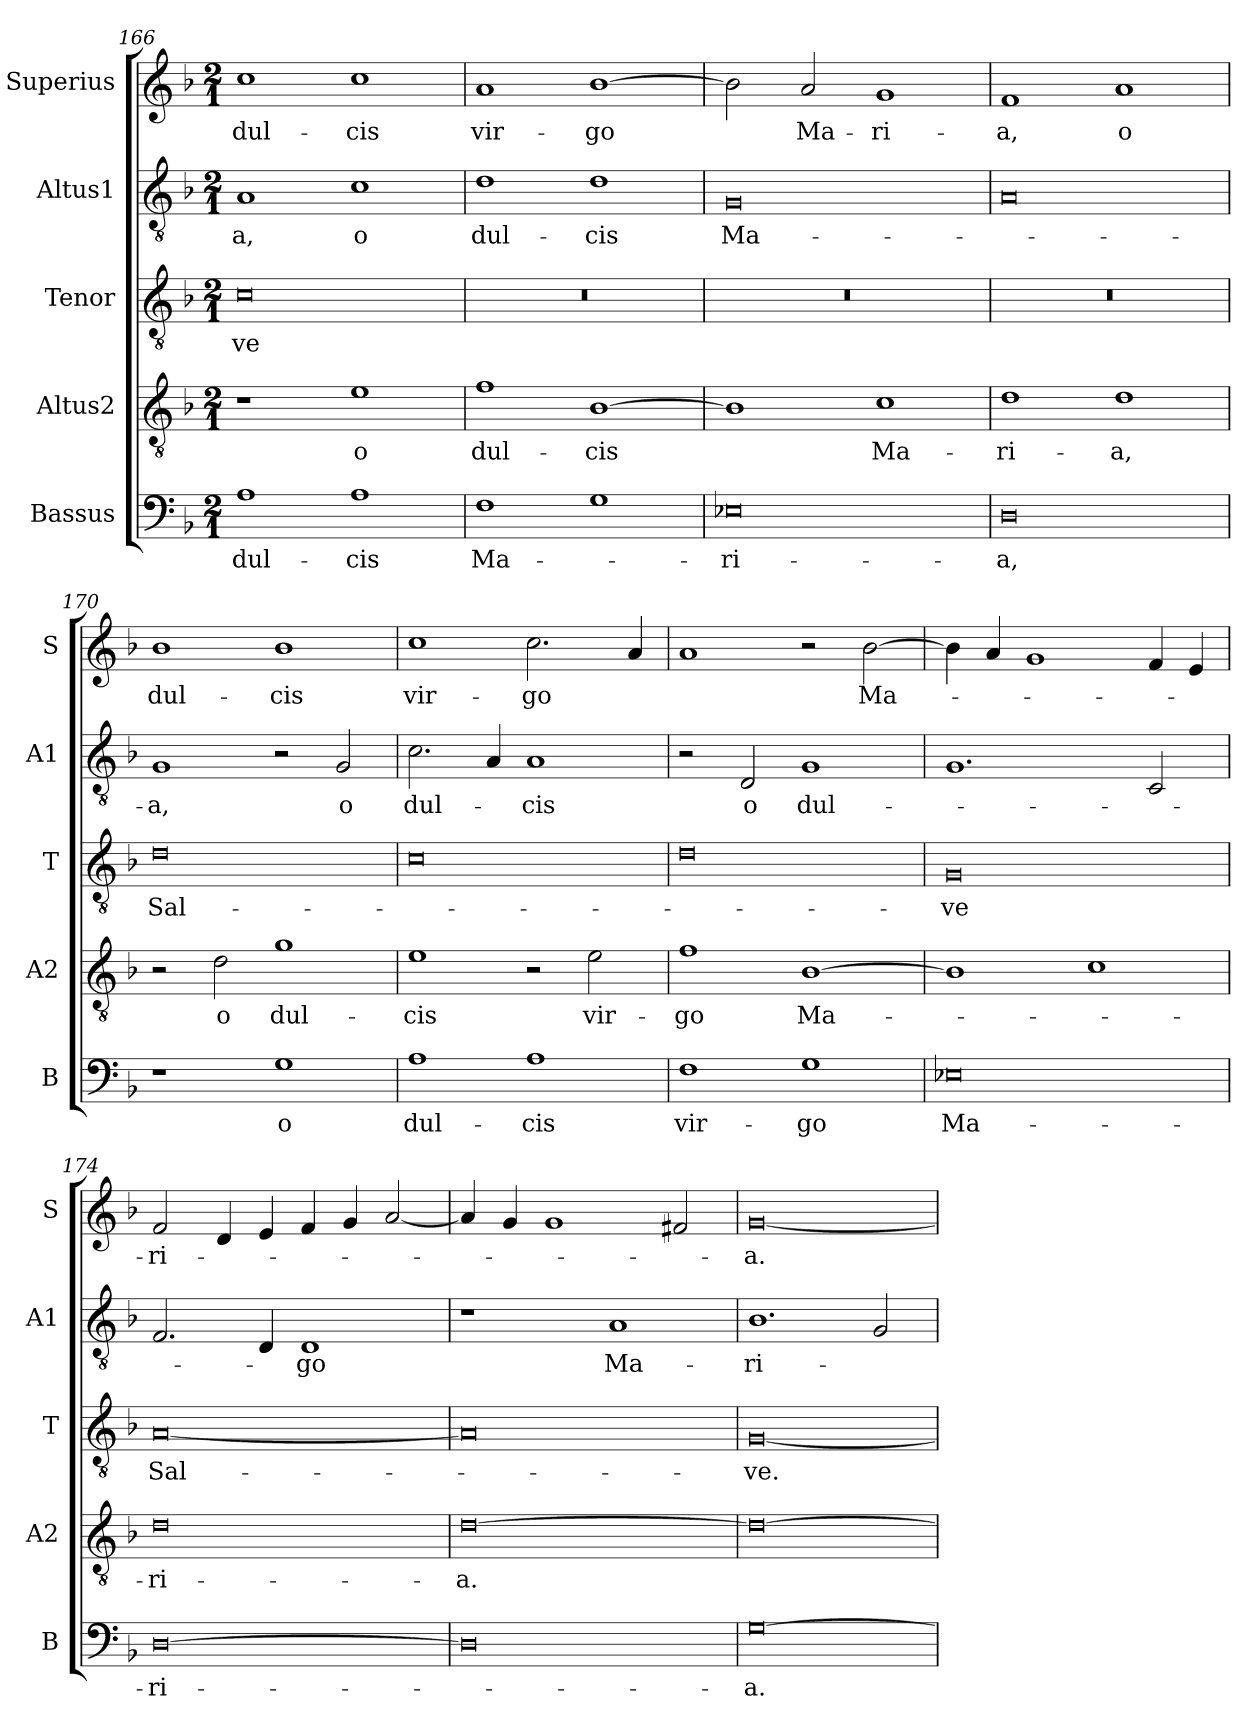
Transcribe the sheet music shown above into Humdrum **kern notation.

**kern	**text	**kern	**text	**kern	**text	**kern	**text	**kern	**text
*part5	*part5	*part4	*part4	*part3	*part3	*part2	*part2	*part1	*part1
*staff5	*staff5	*staff4	*staff4	*staff3	*staff3	*staff2	*staff2	*staff1	*staff1
*I"Bassus	*	*I"Altus2	*	*I"Tenor	*	*I"Altus1	*	*I"Superius	*
*I'B	*	*I'A2	*	*I'T	*	*I'A1	*	*I'S	*
*clefF4	*	*clefGv2	*	*clefGv2	*	*clefGv2	*	*clefG2	*
*k[b-]	*	*k[b-]	*	*k[b-]	*	*k[b-]	*	*k[b-]	*
*M2/1	*	*M2/1	*	*M2/1	*	*M2/1	*	*M2/1	*
=166	=166	=166	=166	=166	=166	=166	=166	=166	=166
1A	dul-	1r	.	0c	-ve	1A	-a,	1cc	dul-
1A	-cis	1e	o	.	.	1c	o	1cc	-cis
=167	=167	=167	=167	=167	=167	=167	=167	=167	=167
1F	Ma-	1f	dul-	0r	.	1d	dul-	1a	vir-
1G	.	[1B-	-cis	.	.	1d	-cis	[1b-	-go
=168	=168	=168	=168	=168	=168	=168	=168	=168	=168
0E-X	-ri-	1B-]	.	0r	.	0G	Ma-	2b-\]	.
.	.	.	.	.	.	.	.	2a/	Ma-
.	.	1c	Ma-	.	.	.	.	1g	-ri-
=169	=169	=169	=169	=169	=169	=169	=169	=169	=169
0D	-a,	1d	-ri-	0r	.	0A	.	1f	-a,
.	.	1d	-a,	.	.	.	.	1a	o
=170	=170	=170	=170	=170	=170	=170	=170	=170	=170
1r	.	2r	.	0d	Sal-	1G	-a,	1b-	dul-
.	.	2d\	o	.	.	.	.	.	.
1G	o	1g	dul-	.	.	2r	.	1b-	-cis
.	.	.	.	.	.	2G/	o	.	.
=171	=171	=171	=171	=171	=171	=171	=171	=171	=171
1A	dul-	1e	-cis	0c	.	2.c\	dul-	1cc	vir-
.	.	.	.	.	.	4A/	.	.	.
1A	-cis	2r	.	.	.	1A	-cis	2.cc\	-go
.	.	2e\	vir-	.	.	.	.	.	.
.	.	.	.	.	.	.	.	4a/	.
=172	=172	=172	=172	=172	=172	=172	=172	=172	=172
1F	vir-	1f	-go	0d	.	2r	.	1a	.
.	.	.	.	.	.	2D/	o	.	.
1G	-go	[1B-	Ma-	.	.	1G	dul-	2r	.
.	.	.	.	.	.	.	.	[2b-\	Ma-
=173	=173	=173	=173	=173	=173	=173	=173	=173	=173
0E-X	Ma-	1B-]	.	0G	-ve	1.G	.	4b-\]	.
.	.	.	.	.	.	.	.	4a/	.
.	.	.	.	.	.	.	.	1g	.
.	.	1c	.	.	.	.	.	.	.
.	.	.	.	.	.	2C/	.	4f/	.
.	.	.	.	.	.	.	.	4e/	.
=174	=174	=174	=174	=174	=174	=174	=174	=174	=174
[0D	-ri-	0d	-ri-	[0A	Sal-	2.F/	.	2f/	-ri-
.	.	.	.	.	.	.	.	4d/	.
.	.	.	.	.	.	4D/	.	4e/	.
.	.	.	.	.	.	1D	-go	4f/	.
.	.	.	.	.	.	.	.	4g/	.
.	.	.	.	.	.	.	.	[2a/	.
=175	=175	=175	=175	=175	=175	=175	=175	=175	=175
0D]	.	[0d	-a.	0A]	.	1r	.	4a/]	.
.	.	.	.	.	.	.	.	4g/	.
.	.	.	.	.	.	.	.	1g	.
.	.	.	.	.	.	1A	Ma-	.	.
.	.	.	.	.	.	.	.	2f#X/	.
=176	=176	=176	=176	=176	=176	=176	=176	=176	=176
[0G	-a.	0d_	.	[0G	-ve.	1.B-	-ri-	[0g	-a.
.	.	.	.	.	.	2G/	.	.	.
=	=	=	=	=	=	=	=	=	=
*-	*-	*-	*-	*-	*-	*-	*-	*-	*-
